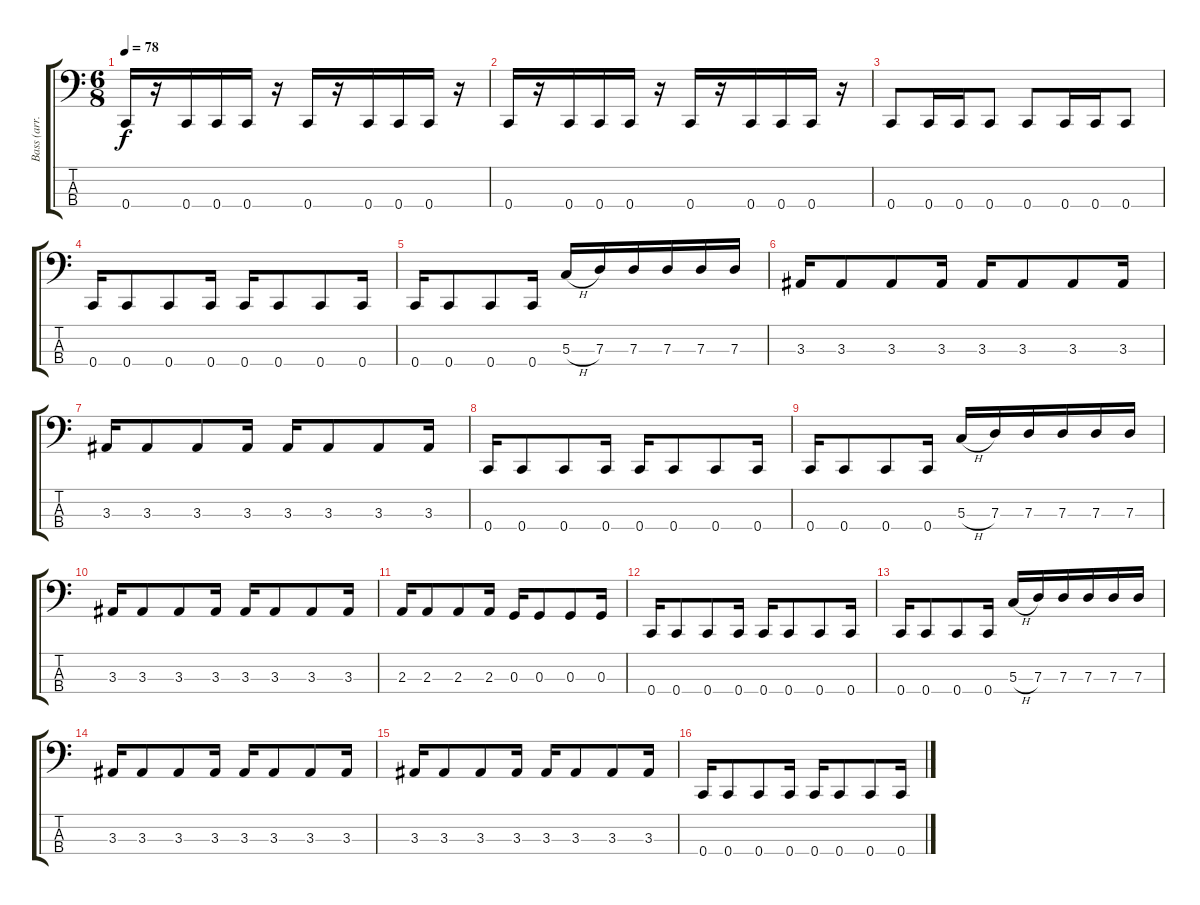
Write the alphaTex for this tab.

\track ("Bass (arr. 4 string)" "Bass (arr.") {instrument electricbassfinger}
\staff {score tabs}
\tuning (F2 C2 G1 C1) {hide}
\ts (6 8)
\tempo 78
\clef f4
\ks c
0.4.16{dy f} r.16 0.4.16 0.4.16 0.4.16 r.16 0.4.16 r.16 0.4.16 0.4.16 0.4.16 r.16 |
0.4.16 r.16 0.4.16 0.4.16 0.4.16 r.16 0.4.16 r.16 0.4.16 0.4.16 0.4.16 r.16 |
0.4.8 0.4.16 0.4.16 0.4.8 0.4.8 0.4.16 0.4.16 0.4.8 |
0.4.16 0.4.8 0.4.8 0.4.16 0.4.16 0.4.8 0.4.8 0.4.16 |
0.4.16 0.4.8 0.4.8 0.4.16 5.3{h}.16 7.3.16 7.3.16 7.3.16 7.3.16 7.3.16 |
3.3.16 3.3.8 3.3.8 3.3.16 3.3.16 3.3.8 3.3.8 3.3.16 |
3.3.16 3.3.8 3.3.8 3.3.16 3.3.16 3.3.8 3.3.8 3.3.16 |
0.4.16 0.4.8 0.4.8 0.4.16 0.4.16 0.4.8 0.4.8 0.4.16 |
0.4.16 0.4.8 0.4.8 0.4.16 5.3{h}.16 7.3.16 7.3.16 7.3.16 7.3.16 7.3.16 |
3.3.16 3.3.8 3.3.8 3.3.16 3.3.16 3.3.8 3.3.8 3.3.16 |
2.3.16 2.3.8 2.3.8 2.3.16 0.3.16 0.3.8 0.3.8 0.3.16 |
0.4.16 0.4.8 0.4.8 0.4.16 0.4.16 0.4.8 0.4.8 0.4.16 |
0.4.16 0.4.8 0.4.8 0.4.16 5.3{h}.16 7.3.16 7.3.16 7.3.16 7.3.16 7.3.16 |
3.3.16 3.3.8 3.3.8 3.3.16 3.3.16 3.3.8 3.3.8 3.3.16 |
3.3.16 3.3.8 3.3.8 3.3.16 3.3.16 3.3.8 3.3.8 3.3.16 |
0.4.16 0.4.8 0.4.8 0.4.16 0.4.16 0.4.8 0.4.8 0.4.16
